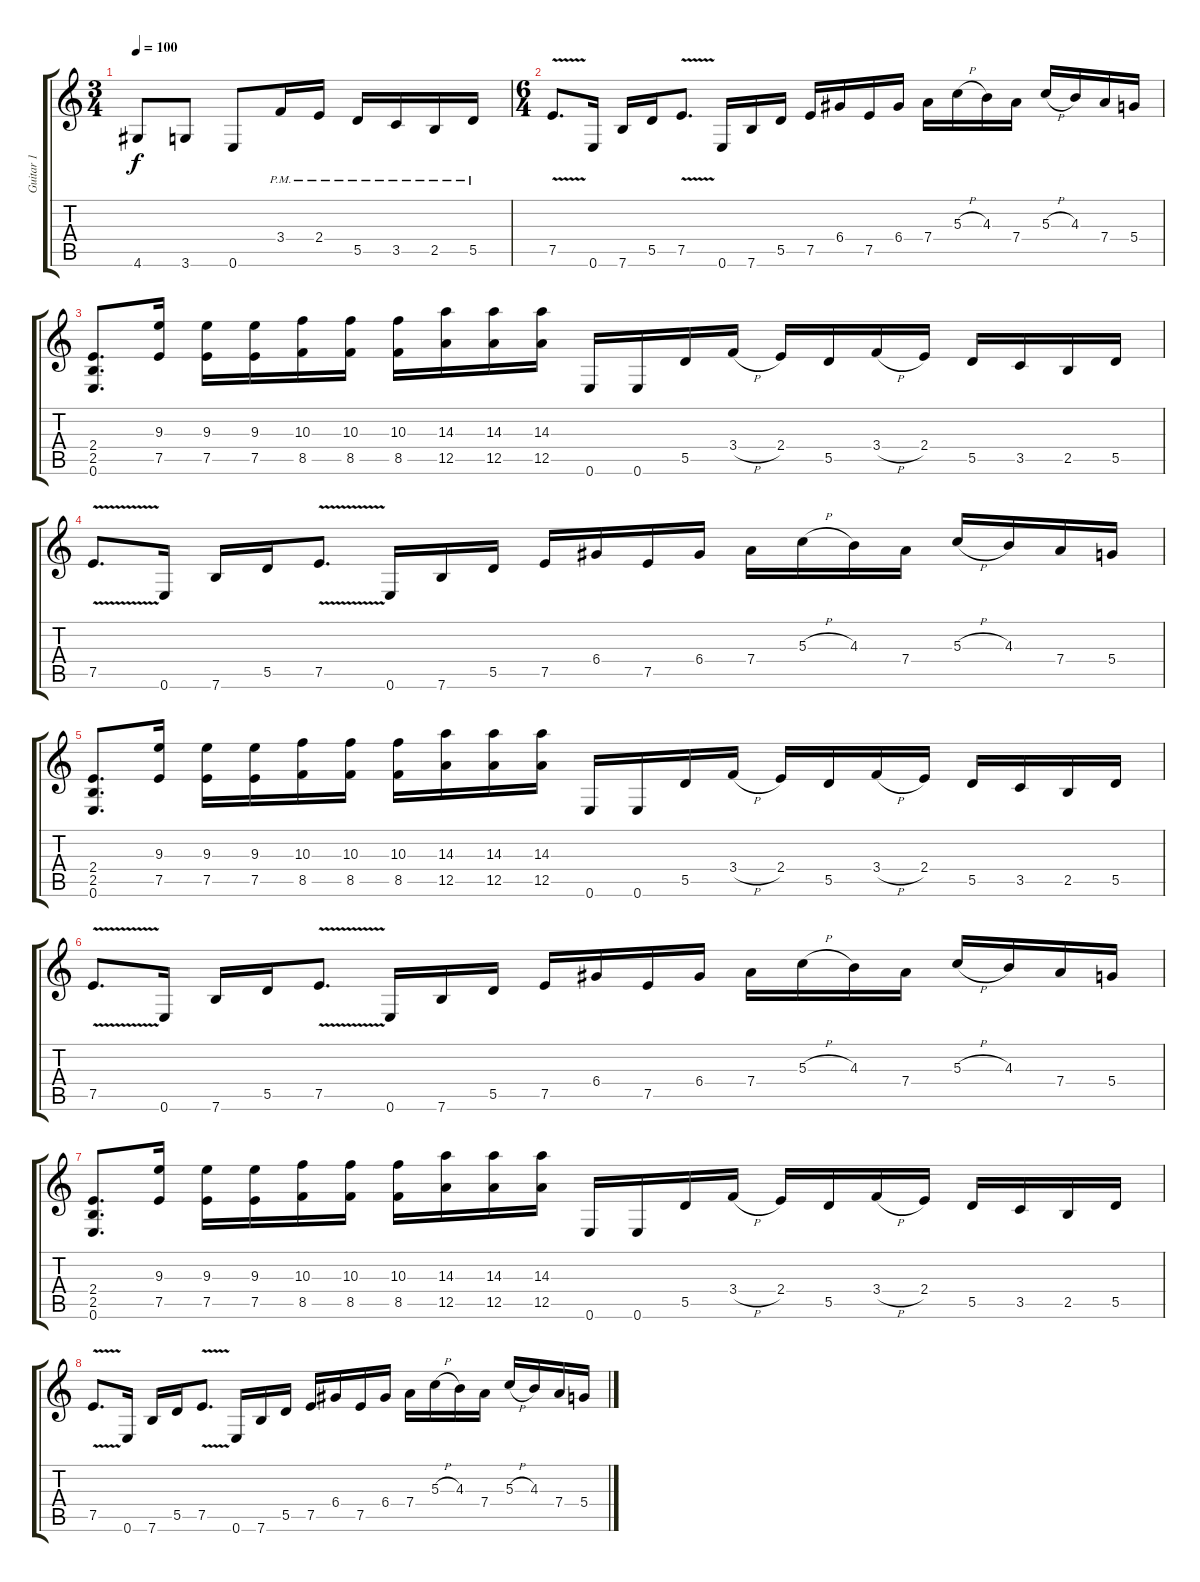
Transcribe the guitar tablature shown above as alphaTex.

\track ("Guitar 1" "Guitar 1") {instrument distortionguitar}
\staff {score tabs}
\tuning (E4 B3 G3 D3 A2 E2) {hide}
\ts (3 4)
\tempo 100
\clef g2
\ks c
4.6.8{dy f} 3.6.8 0.6.8 3.4{pm}.16 2.4{pm}.16 5.5{pm}.16 3.5{pm}.16 2.5{pm}.16 5.5{pm}.16 |
\ts (6 4)
7.5{v}.8{d} 0.6.16 7.6.16 5.5.16 7.5{v}.8{d} 0.6.16 7.6.16 5.5.16 7.5.16 6.4.16 7.5.16 6.4.16 7.4.16 5.3{h}.16 4.3.16 7.4.16 5.3{h}.16 4.3.16 7.4.16 5.4.16 |
(2.4 2.5 0.6).8{d} (9.3 7.5).16 (9.3 7.5).16 (9.3 7.5).16 (10.3 8.5).16 (10.3 8.5).16 (10.3 8.5).16 (14.3 12.5).16 (14.3 12.5).16 (14.3 12.5).16 0.6.16 0.6.16 5.5.16 3.4{h}.16 2.4.16 5.5.16 3.4{h}.16 2.4.16 5.5.16 3.5.16 2.5.16 5.5.16 |
7.5{v}.8{d} 0.6.16 7.6.16 5.5.16 7.5{v}.8{d} 0.6.16 7.6.16 5.5.16 7.5.16 6.4.16 7.5.16 6.4.16 7.4.16 5.3{h}.16 4.3.16 7.4.16 5.3{h}.16 4.3.16 7.4.16 5.4.16 |
(2.4 2.5 0.6).8{d} (9.3 7.5).16 (9.3 7.5).16 (9.3 7.5).16 (10.3 8.5).16 (10.3 8.5).16 (10.3 8.5).16 (14.3 12.5).16 (14.3 12.5).16 (14.3 12.5).16 0.6.16 0.6.16 5.5.16 3.4{h}.16 2.4.16 5.5.16 3.4{h}.16 2.4.16 5.5.16 3.5.16 2.5.16 5.5.16 |
7.5{v}.8{d} 0.6.16 7.6.16 5.5.16 7.5{v}.8{d} 0.6.16 7.6.16 5.5.16 7.5.16 6.4.16 7.5.16 6.4.16 7.4.16 5.3{h}.16 4.3.16 7.4.16 5.3{h}.16 4.3.16 7.4.16 5.4.16 |
(2.4 2.5 0.6).8{d} (9.3 7.5).16 (9.3 7.5).16 (9.3 7.5).16 (10.3 8.5).16 (10.3 8.5).16 (10.3 8.5).16 (14.3 12.5).16 (14.3 12.5).16 (14.3 12.5).16 0.6.16 0.6.16 5.5.16 3.4{h}.16 2.4.16 5.5.16 3.4{h}.16 2.4.16 5.5.16 3.5.16 2.5.16 5.5.16 |
7.5{v}.8{d} 0.6.16 7.6.16 5.5.16 7.5{v}.8{d} 0.6.16 7.6.16 5.5.16 7.5.16 6.4.16 7.5.16 6.4.16 7.4.16 5.3{h}.16 4.3.16 7.4.16 5.3{h}.16 4.3.16 7.4.16 5.4.16
